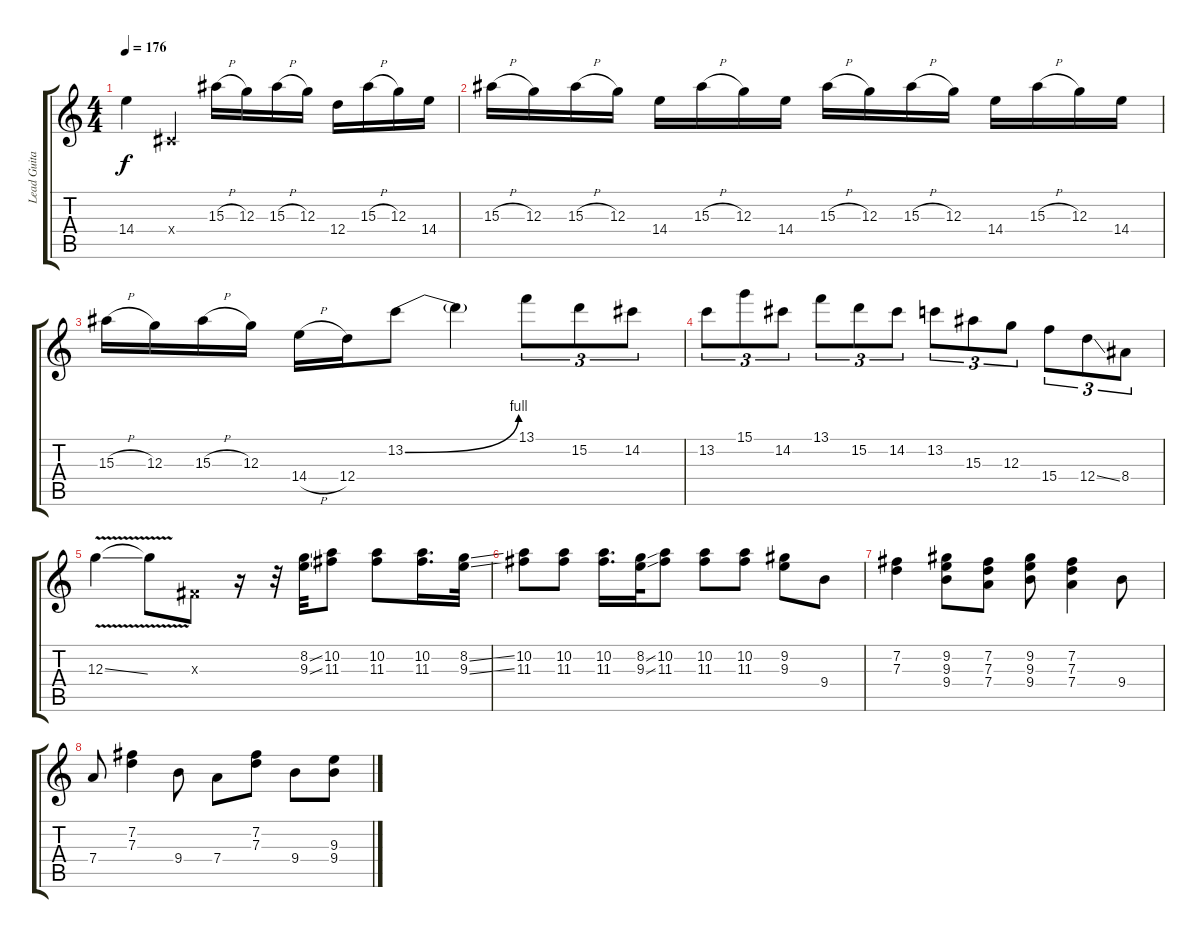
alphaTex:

\track ("Lead Guitar" "Lead Guita") {instrument distortionguitar}
\staff {score tabs}
\tuning (E4 B3 G3 D3 A2 E2) {hide}
\ts (4 4)
\tempo 176
\clef g2
\ks c
14.4{t}.4{dy f} -1.4{x}.4 15.3{h}.16 12.3.16 15.3{h}.16 12.3.16 12.4.16 15.3{h}.16 12.3.16 14.4.16 |
15.3{h}.16 12.3.16 15.3{h}.16 12.3.16 14.4.16 15.3{h}.16 12.3.16 14.4.16 15.3{h}.16 12.3.16 15.3{h}.16 12.3.16 14.4.16 15.3{h}.16 12.3.16 14.4.16 |
15.3{h}.16 12.3.16 15.3{h}.16 12.3.16 14.4{h}.16 12.4.16 13.2{be (bend 0 0 60 4)}.8 13.2{t}.4 13.1.8{tu (3 2)} 15.2.8{tu (3 2)} 14.2.8{tu (3 2)} |
13.2.8{tu (3 2)} 15.1.8{tu (3 2)} 14.2.8{tu (3 2)} 13.1.8{tu (3 2)} 15.2.8{tu (3 2)} 14.2.8{tu (3 2)} 13.2.8{tu (3 2)} 15.3.8{tu (3 2)} 12.3.8{tu (3 2)} 15.4.8{tu (3 2)} 12.4{ss}.8{tu (3 2)} 8.4.8{tu (3 2)} |
12.3{v ss}.4 12.3{t}.8 -1.3{x}.8 r.16 r.32 (8.2{ss} 9.3{ss}).32 (10.2 11.3).8 (10.2 11.3).8 (10.2 11.3).16{d} (8.2{ss} 9.3{ss}).32 |
(10.2 11.3).8 (10.2 11.3).8 (10.2 11.3).16{d} (8.2{ss} 9.3{ss}).32 (10.2 11.3).8 (10.2 11.3).8 (10.2 11.3).8 (9.2 9.3).8 9.4.8 |
(7.2 7.3).4 (9.2 9.3 9.4).8 (7.2 7.3 7.4).8 (9.2 9.3 9.4).8 (7.2 7.3 7.4).4 9.4.8 |
7.4.8 (7.2 7.3).4 9.4.8 7.4.8 (7.2 7.3).8 9.4.8 (9.3 9.4).8
